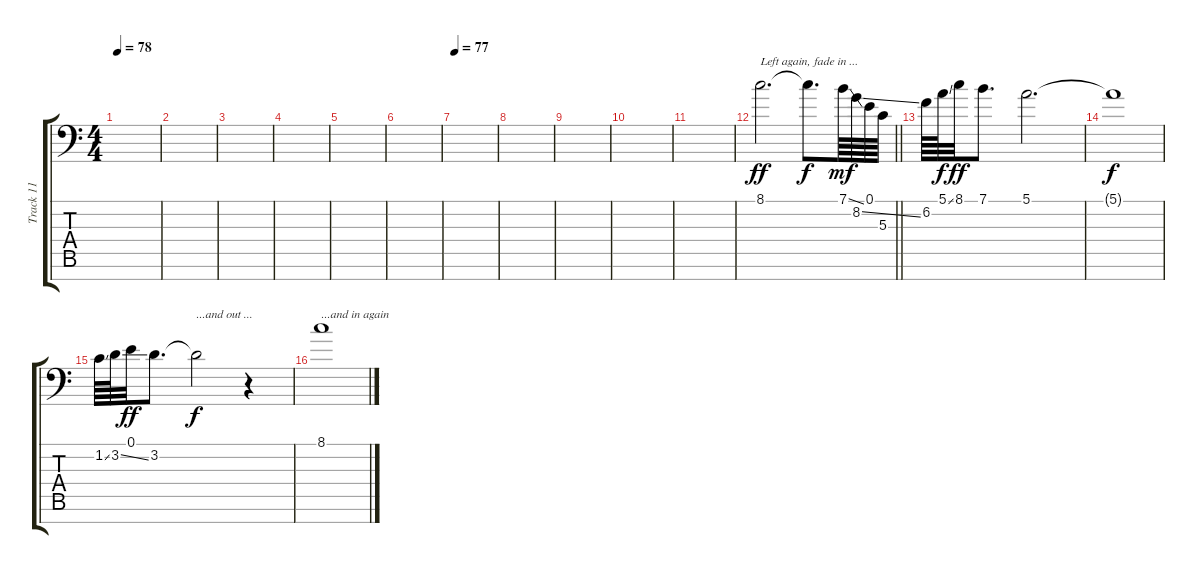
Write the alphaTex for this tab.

\track ("Track 11" "Track 11") {instrument lead2sawtooth}
\staff {score tabs}
\tuning (E4 B3 G3 D3 A2 E2 C-1) {hide}
\ts (4 4)
\tempo 78
\clef f4
\ks c
|
|
|
|
|
|
\tempo 77
|
|
|
|
|
\barLineRight lightlight
8.1.2{d txt "Left again, fade in ..." dy ff volume 10} 8.1{t}.8{d dy f} 7.1{ss}.64{dy mf} 8.2{ss}.64 0.1.64 5.3.64 |
6.2.64 5.1{ss}.64{dy f} 8.1.32{dy ff} 7.1.8{d} 5.1.2{d} |
5.1{t}.1{dy f} |
1.2{ss}.64 3.2{ss}.64 0.1.32{dy ff} 3.2.8{d} 3.2{t}.2{txt "...and out ..." dy f volume 2} r.4 |
8.1.1{txt "...and in again" volume 10}
